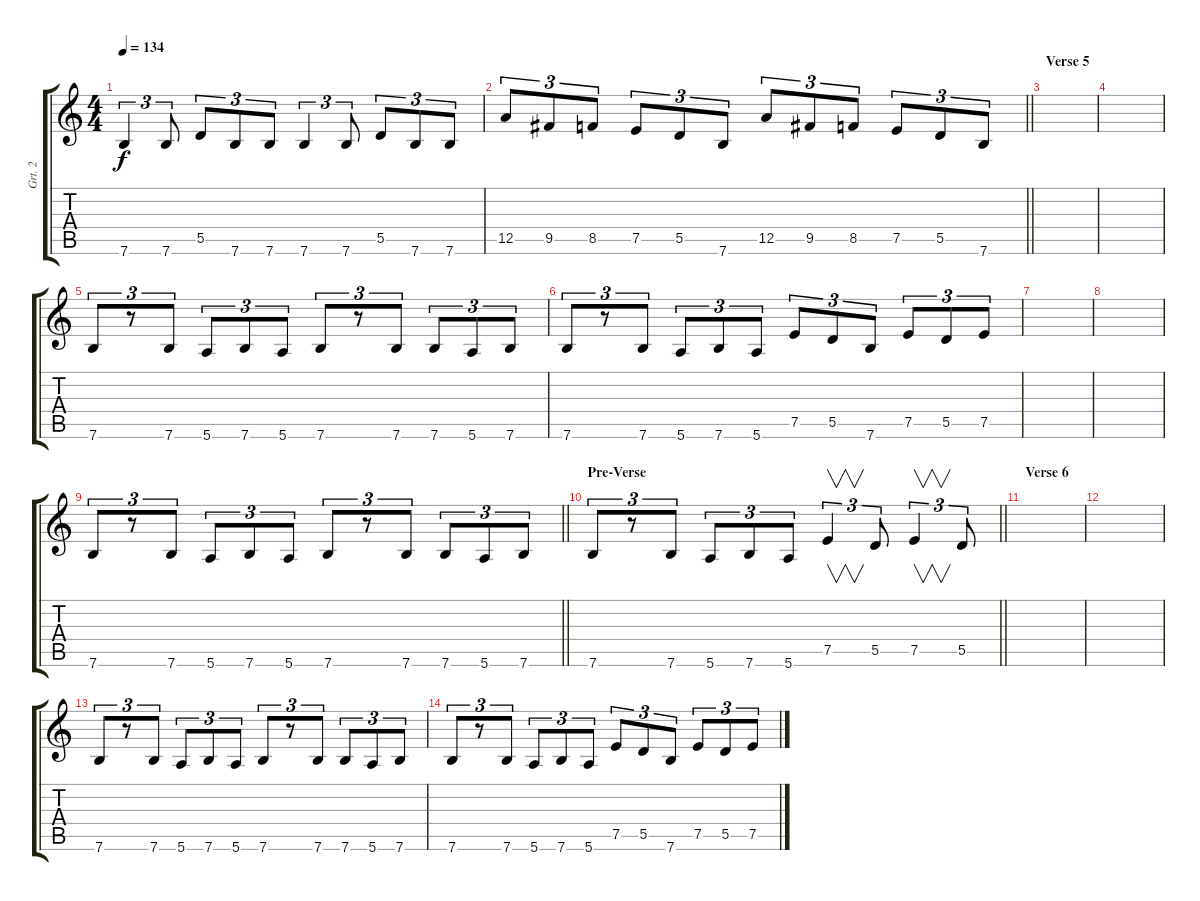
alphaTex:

\track ("Grt. 2" "Grt. 2") {instrument distortionguitar}
\staff {score tabs}
\tuning (E4 B3 G3 D3 A2 E2) {hide}
\ts (4 4)
\tempo 134
\clef g2
\ks c
7.6.4{tu (3 2) dy f} 7.6.8{tu (3 2)} 5.5.8{tu (3 2)} 7.6.8{tu (3 2)} 7.6.8{tu (3 2)} 7.6.4{tu (3 2)} 7.6.8{tu (3 2)} 5.5.8{tu (3 2)} 7.6.8{tu (3 2)} 7.6.8{tu (3 2)} |
\barLineRight lightlight
12.5.8{tu (3 2)} 9.5.8{tu (3 2)} 8.5.8{tu (3 2)} 7.5.8{tu (3 2)} 5.5.8{tu (3 2)} 7.6.8{tu (3 2)} 12.5.8{tu (3 2)} 9.5.8{tu (3 2)} 8.5.8{tu (3 2)} 7.5.8{tu (3 2)} 5.5.8{tu (3 2)} 7.6.8{tu (3 2)} |
\section ("" "Verse 5")
|
|
7.6.8{tu (3 2)} r.8{tu (3 2)} 7.6.8{tu (3 2)} 5.6.8{tu (3 2)} 7.6.8{tu (3 2)} 5.6.8{tu (3 2)} 7.6.8{tu (3 2)} r.8{tu (3 2)} 7.6.8{tu (3 2)} 7.6.8{tu (3 2)} 5.6.8{tu (3 2)} 7.6.8{tu (3 2)} |
7.6.8{tu (3 2)} r.8{tu (3 2)} 7.6.8{tu (3 2)} 5.6.8{tu (3 2)} 7.6.8{tu (3 2)} 5.6.8{tu (3 2)} 7.5.8{tu (3 2)} 5.5.8{tu (3 2)} 7.6.8{tu (3 2)} 7.5.8{tu (3 2)} 5.5.8{tu (3 2)} 7.5.8{tu (3 2)} |
|
|
\barLineRight lightlight
7.6.8{tu (3 2)} r.8{tu (3 2)} 7.6.8{tu (3 2)} 5.6.8{tu (3 2)} 7.6.8{tu (3 2)} 5.6.8{tu (3 2)} 7.6.8{tu (3 2)} r.8{tu (3 2)} 7.6.8{tu (3 2)} 7.6.8{tu (3 2)} 5.6.8{tu (3 2)} 7.6.8{tu (3 2)} |
\section ("" "Pre-Verse")
\barLineRight lightlight
7.6.8{tu (3 2)} r.8{tu (3 2)} 7.6.8{tu (3 2)} 5.6.8{tu (3 2)} 7.6.8{tu (3 2)} 5.6.8{tu (3 2)} 7.5.4{v tu (3 2)} 5.5.8{tu (3 2)} 7.5.4{v tu (3 2)} 5.5.8{tu (3 2)} |
\section ("" "Verse 6")
|
|
7.6.8{tu (3 2)} r.8{tu (3 2)} 7.6.8{tu (3 2)} 5.6.8{tu (3 2)} 7.6.8{tu (3 2)} 5.6.8{tu (3 2)} 7.6.8{tu (3 2)} r.8{tu (3 2)} 7.6.8{tu (3 2)} 7.6.8{tu (3 2)} 5.6.8{tu (3 2)} 7.6.8{tu (3 2)} |
7.6.8{tu (3 2)} r.8{tu (3 2)} 7.6.8{tu (3 2)} 5.6.8{tu (3 2)} 7.6.8{tu (3 2)} 5.6.8{tu (3 2)} 7.5.8{tu (3 2)} 5.5.8{tu (3 2)} 7.6.8{tu (3 2)} 7.5.8{tu (3 2)} 5.5.8{tu (3 2)} 7.5.8{tu (3 2)}
